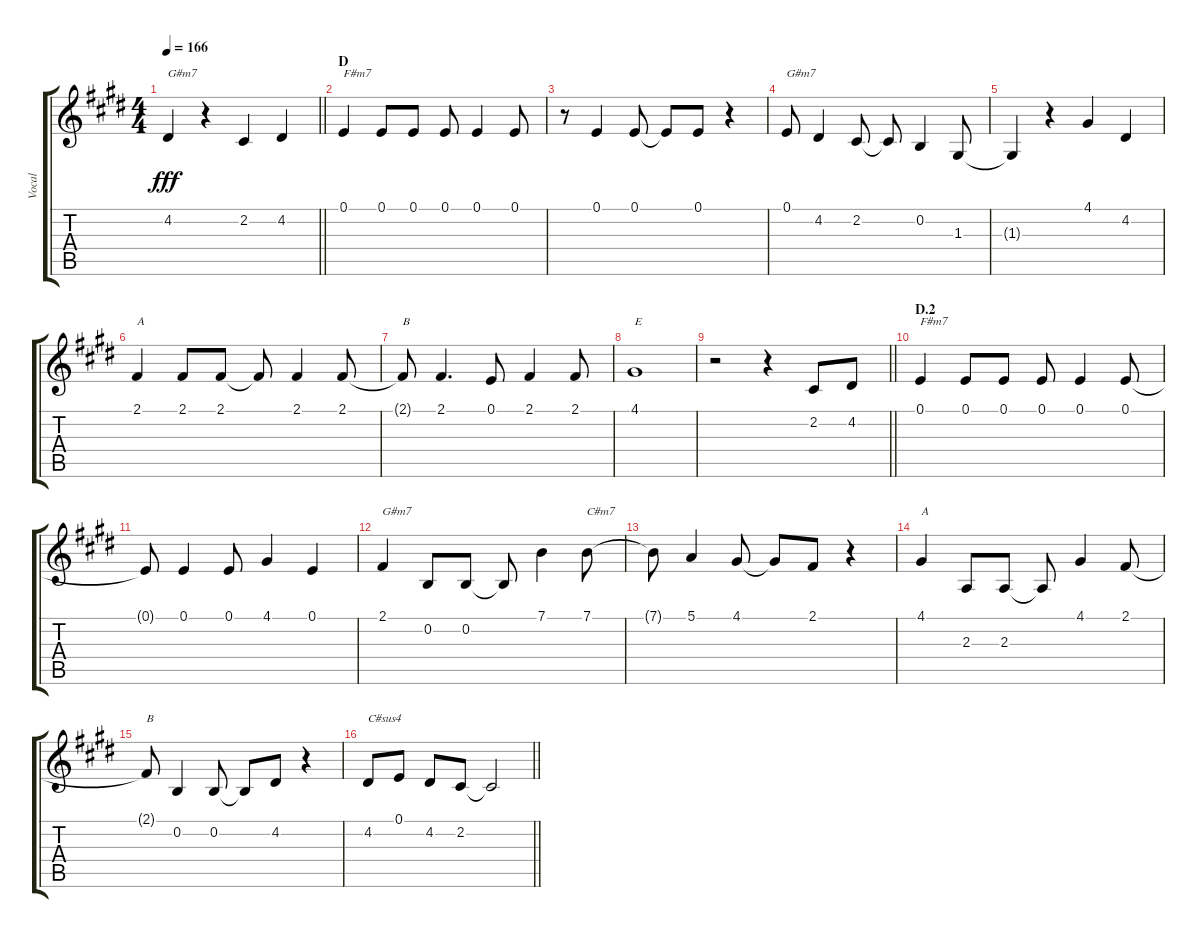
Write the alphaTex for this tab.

\track ("Vocal" "Vocal") {instrument lead6voice}
\staff {score tabs}
\tuning (E4 B3 G3 D3 A2 E2) {hide}
\ts (4 4)
\tempo 166
\clef g2
\barLineRight lightlight
\ks e
4.2{t}.4{txt "G#m7" dy fff} r.4 2.2.4 4.2.4 |
\section ("" "D")
0.1.4{txt "F#m7"} 0.1.8 0.1.8 0.1.8 0.1.4 0.1.8 |
r.8 0.1.4 0.1.8 0.1{t}.8 0.1.8 r.4 |
0.1.8{txt "G#m7"} 4.2.4 2.2.8 2.2{t}.8 0.2.4 1.3.8 |
1.3{t}.4 r.4 4.1.4 4.2.4 |
2.1.4{txt "A"} 2.1.8 2.1.8 2.1{t}.8 2.1.4 2.1.8 |
2.1{t}.8{txt "B"} 2.1.4{d} 0.1.8 2.1.4 2.1.8 |
4.1.1{txt "E"} |
\barLineRight lightlight
r.2 r.4 2.2.8 4.2.8 |
\section ("" "D.2")
0.1.4{txt "F#m7"} 0.1.8 0.1.8 0.1.8 0.1.4 0.1.8 |
0.1{t}.8 0.1.4 0.1.8 4.1.4 0.1.4 |
2.1.4{txt "G#m7"} 0.2.8 0.2.8 0.2{t}.8 7.1.4 7.1.8{txt "C#m7"} |
7.1{t}.8 5.1.4 4.1.8 4.1{t}.8 2.1.8 r.4 |
4.1.4{txt "A"} 2.3.8 2.3.8 2.3{t}.8 4.1.4 2.1.8 |
2.1{t}.8{txt "B"} 0.2.4 0.2.8 0.2{t}.8 4.2.8 r.4 |
\barLineRight lightlight
4.2.8{txt "C#sus4"} 0.1.8 4.2.8 2.2.8 2.2{t}.2
